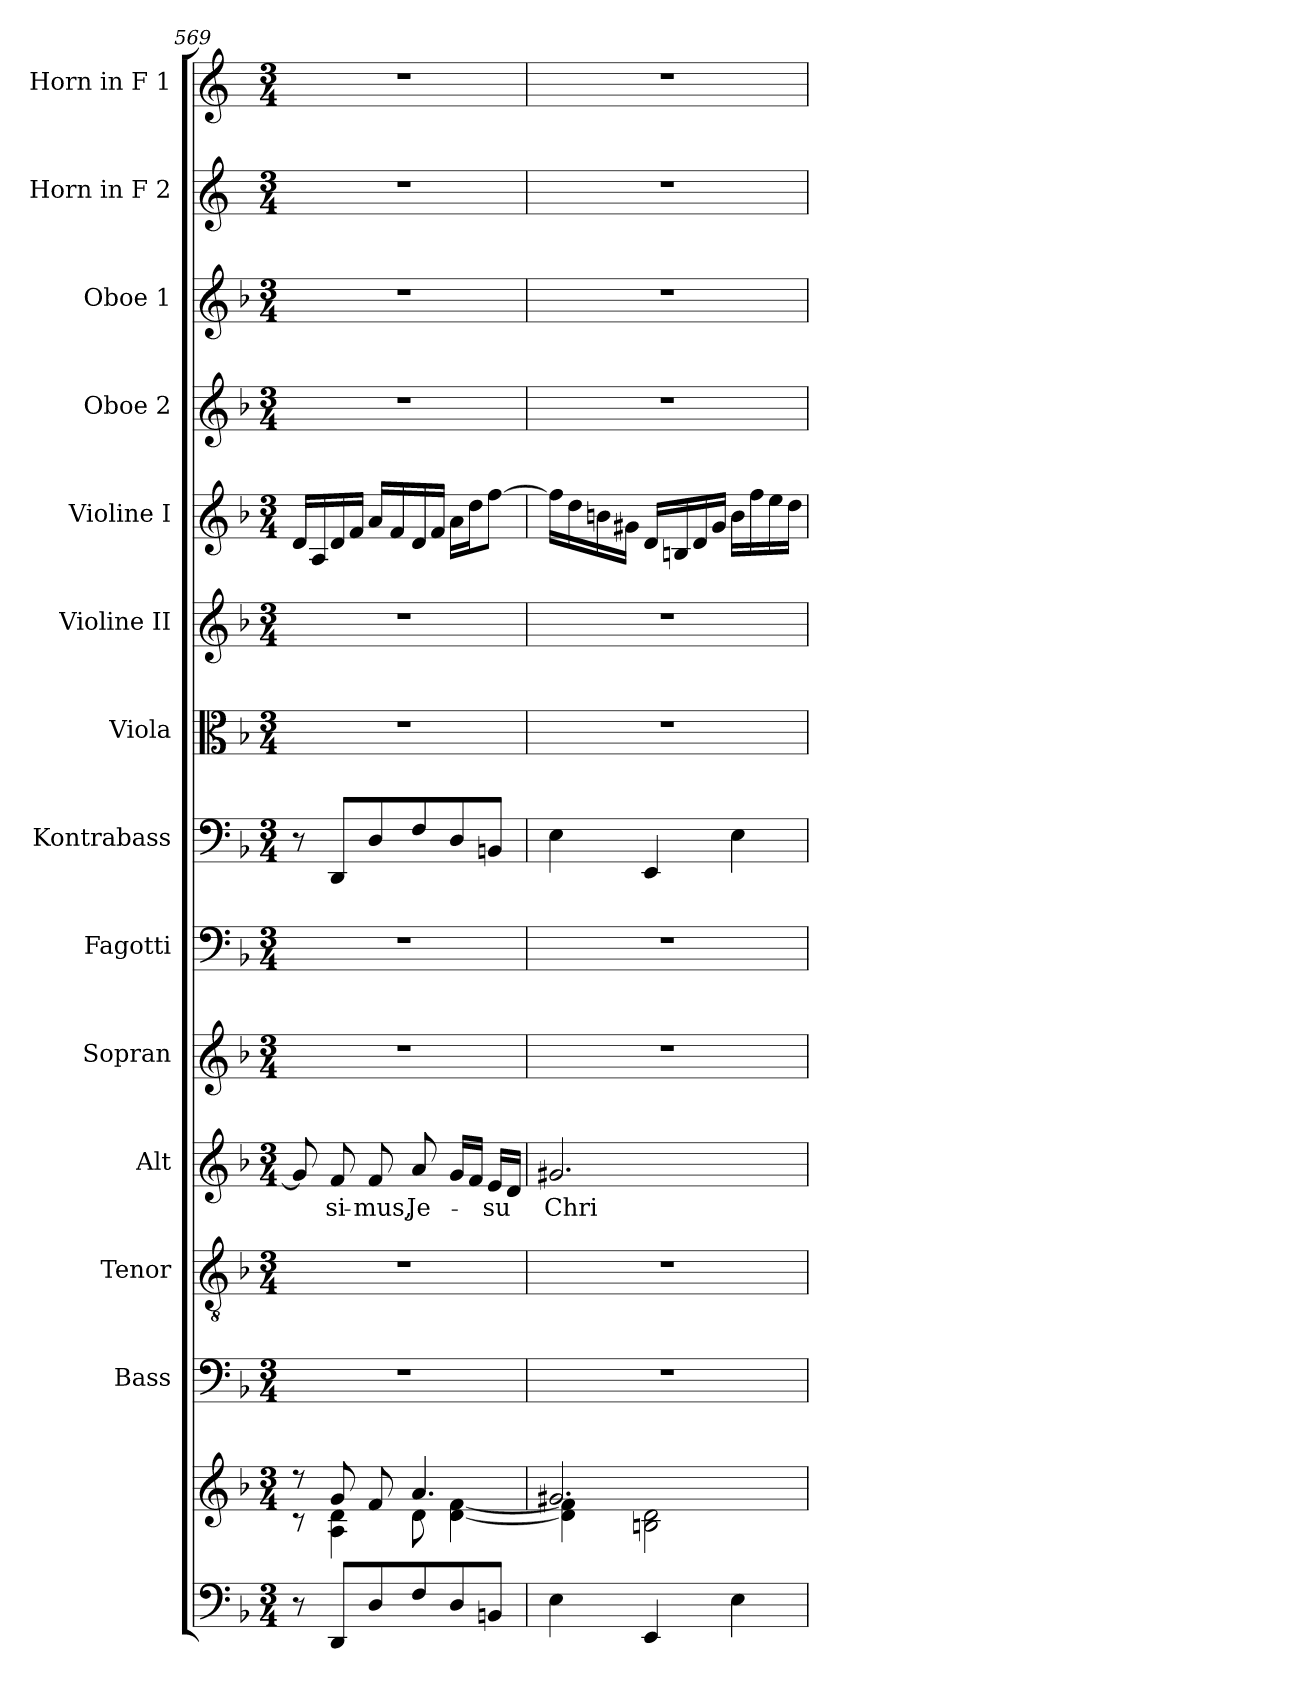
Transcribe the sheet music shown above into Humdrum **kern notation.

**kern	**kern	**kern	**kern	**kern	**text	**kern	**kern	**kern	**kern	**kern	**kern	**kern	**kern	**kern	**kern
*part14	*part14	*part13	*part12	*part11	*part11	*part10	*part9	*part8	*part7	*part6	*part5	*part4	*part3	*part2	*part1
*staff15	*staff14	*staff13	*staff12	*staff11	*staff11	*staff10	*staff9	*staff8	*staff7	*staff6	*staff5	*staff4	*staff3	*staff2	*staff1
*	*	*I"Bass	*I"Tenor	*I"Alt	*	*I"Sopran	*I"Fagotti	*I"Kontrabass	*I"Viola	*I"Violine II	*I"Violine I	*I"Oboe 2	*I"Oboe 1	*I"Horn in F 2	*I"Horn in F 1
*	*	*I'B.	*I'T.	*I'A.	*	*I'S.	*I'Fg.	*I'Kb.	*I'Vla.	*I'Vl. II	*I'Vl. I	*I'Ob. 2	*I'Ob. 1	*	*
!!LO:PB:g=z
*clefF4	*clefG2	*clefF4	*clefGv2	*clefG2	*	*clefG2	*clefF4	*clefF4	*clefC3	*clefG2	*clefG2	*clefG2	*clefG2	*clefG2	*clefG2
*	*	*	*	*	*	*	*	*ITrd7c12	*	*	*	*	*	*ITrd4c7	*ITrd4c7
*k[b-]	*k[b-]	*k[b-]	*k[b-]	*k[b-]	*	*k[b-]	*k[b-]	*k[b-]	*k[b-]	*k[b-]	*k[b-]	*k[b-]	*k[b-]	*k[b-]	*k[b-]
*F:	*F:	*F:	*F:	*F:	*	*F:	*F:	*F:	*F:	*F:	*F:	*F:	*F:	*F:	*F:
*M3/4	*M3/4	*M3/4	*M3/4	*M3/4	*	*M3/4	*M3/4	*M3/4	*M3/4	*M3/4	*M3/4	*M3/4	*M3/4	*M3/4	*M3/4
=569	=569	=569	=569	=569	=569	=569	=569	=569	=569	=569	=569	=569	=569	=569	=569
*	*^	*	*	*	*	*	*	*	*	*	*	*	*	*	*
8r	8r	8r	2.r	2.r	8g/]	.	2.r	2.r	8r	2.r	2.r	16d/LL	2.r	2.r	2.r	2.r
.	.	.	.	.	.	.	.	.	.	.	.	16A/	.	.	.	.
!	!	!	!	!	!	!LO:LY:b	!	!	!	!	!	!	!	!	!	!
8DD/L	8g/	4A\ 4d\	.	.	8f/	-si-	.	.	8DDD/L	.	.	16d/	.	.	.	.
.	.	.	.	.	.	.	.	.	.	.	.	16f/JJ	.	.	.	.
!	!	!	!	!	!	!LO:LY:b	!	!	!	!	!	!	!	!	!	!
8D/	8f/	.	.	.	8f/	-mus,	.	.	8DD/	.	.	16a/LL	.	.	.	.
.	.	.	.	.	.	.	.	.	.	.	.	16f/	.	.	.	.
!	!	!	!	!	!	!LO:LY:b	!	!	!	!	!	!	!	!	!	!
8F/	4.a/	8d\	.	.	8a/	Je-	.	.	8FF/	.	.	16d/	.	.	.	.
.	.	.	.	.	.	.	.	.	.	.	.	16f/JJ	.	.	.	.
8D/	.	[<4d\ [<4f\	.	.	16g/LL	.	.	.	8DD/	.	.	16a\LL	.	.	.	.
.	.	.	.	.	16f/JJ	.	.	.	.	.	.	16dd\J	.	.	.	.
!	!	!	!	!	!	!LO:LY:b	!	!	!	!	!	!	!	!	!	!
8BBn/J	.	.	.	.	16e/LL	-su	.	.	8BBBn/J	.	.	[8ff\J	.	.	.	.
.	.	.	.	.	16d/JJ	.	.	.	.	.	.	.	.	.	.	.
=570	=570	=570	=570	=570	=570	=570	=570	=570	=570	=570	=570	=570	=570	=570	=570	=570
!	!	!	!	!	!	!LO:LY:b	!	!	!	!	!	!	!	!	!	!
4E\	2.g#X/	4d\] 4f\]	2.r	2.r	2.g#X/	Chri-	2.r	2.r	4EE\	2.r	2.r	16ff\LL]	2.r	2.r	2.r	2.r
.	.	.	.	.	.	.	.	.	.	.	.	16dd\	.	.	.	.
.	.	.	.	.	.	.	.	.	.	.	.	16bn\	.	.	.	.
.	.	.	.	.	.	.	.	.	.	.	.	16g#X\JJ	.	.	.	.
4EE/	.	2Bn\ 2d\	.	.	.	.	.	.	4EEE/	.	.	16d/LL	.	.	.	.
.	.	.	.	.	.	.	.	.	.	.	.	16Bn/	.	.	.	.
.	.	.	.	.	.	.	.	.	.	.	.	16d/	.	.	.	.
.	.	.	.	.	.	.	.	.	.	.	.	16g#/JJ	.	.	.	.
4E\	.	.	.	.	.	.	.	.	4EE\	.	.	16b\LL	.	.	.	.
.	.	.	.	.	.	.	.	.	.	.	.	16ff\	.	.	.	.
.	.	.	.	.	.	.	.	.	.	.	.	16ee\	.	.	.	.
.	.	.	.	.	.	.	.	.	.	.	.	16dd\JJ	.	.	.	.
*	*v	*v	*	*	*	*	*	*	*	*	*	*	*	*	*	*
=	=	=	=	=	=	=	=	=	=	=	=	=	=	=	=
*-	*-	*-	*-	*-	*-	*-	*-	*-	*-	*-	*-	*-	*-	*-	*-
